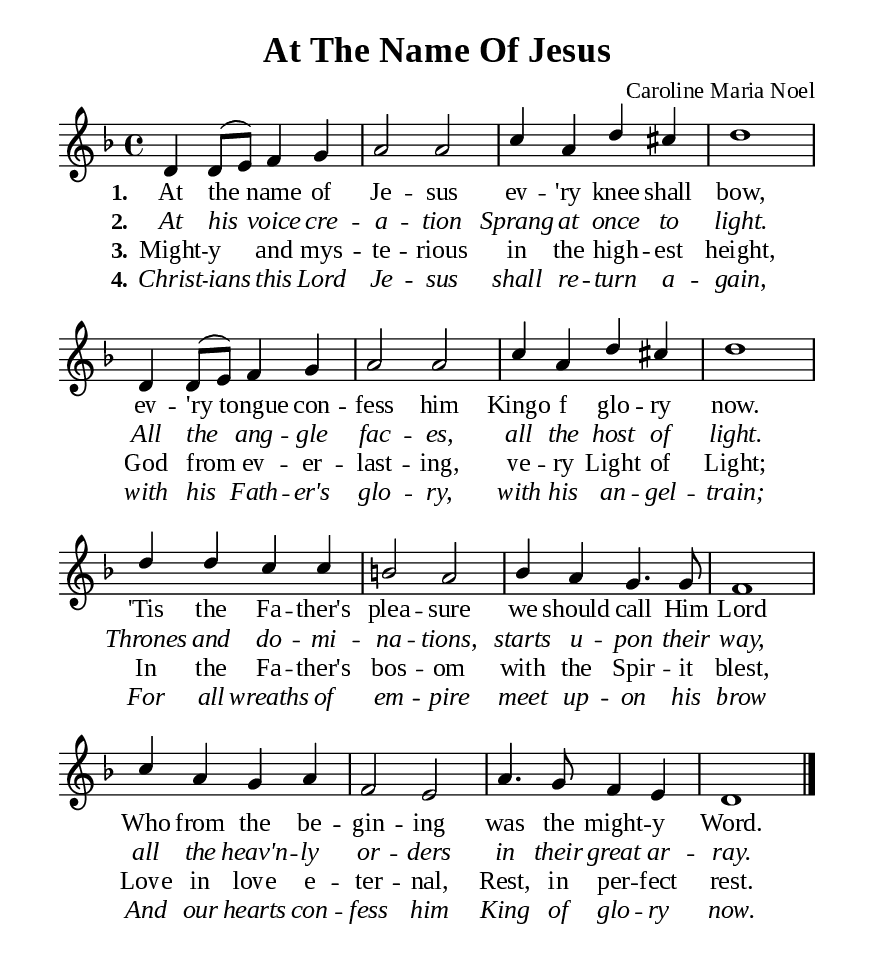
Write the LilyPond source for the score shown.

\version "2.18.2"

\header {
  title = "At The Name Of Jesus"
  composer = "Caroline Maria Noel"
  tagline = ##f
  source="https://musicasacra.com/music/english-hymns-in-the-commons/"
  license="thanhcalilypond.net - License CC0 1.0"
}

global= {
  \key d \minor
  \time 4/4
  \override Score.BarNumber.break-visibility = ##(#f #f #f)
}

\paper {
  #(set-paper-size "a5")
  top-margin = 10\mm
  bottom-margin = 5\mm
  left-margin = 10\mm
  right-margin = 10\mm
  indent = #0
  #(define fonts
	 (make-pango-font-tree "Liberation Serif"
	 		       "Liberation Serif"
			       "Liberation Serif"
			       (/ 20 20)))
  system-system-spacing = #'((basic-distance . 3) (padding . 3))
}

printItalic = \with {
  \override LyricText.font-shape = #'italic
}


% Verse music
musicVerseSoprano = \relative c' {
  %{	01	%} d4 d8 (e) f4 g |
  %{	02	%} a2 a |
  %{	03	%} c4 a d cis |
  %{	04	%} d1 |
  %{	05	%} d,4 d8 (e) f4 g |
  %{	06	%} a2 a |
  %{	07	%} c4 a d cis |
  %{	08	%} d1 |
  %{	09	%} d4 d c c |
  %{	10	%} b!2 a |
  %{	11	%} bes4 a g4. g8 |
  %{	12	%} f1 |
  %{	13	%} c'4 a g a |
  %{	14	%} f2 e |
  %{	15	%} a4. g8 f4 e |
  %{	16	%} d1 \bar "|."
}

% Verse lyrics
verseOne = \lyricmode {
  \set stanza = #"1."
  At the name of Je -- sus ev -- 'ry knee shall bow,
  ev -- 'ry tongue con -- fess him Kingo f glo -- ry now.
  'Tis the Fa -- ther's plea -- sure we should call Him Lord
  Who from the be -- gin -- ing was the might -- y Word.
}

verseTwo = \lyricmode {
  \set stanza = #"2."
  At his voice cre -- a -- tion Sprang at once to light.
  All the ang -- gle fac -- es, all the host of light.
  Thrones and do -- mi -- na -- tions, starts u -- pon their way,
  all the heav'n -- ly or -- ders in their great ar -- ray.
}

verseThree = \lyricmode {
  \set stanza = #"3."
  Might -- y and mys -- te -- rious in the high -- est height,
  God from ev -- er -- last -- ing, ve -- ry Light of Light;
  In the Fa -- ther's bos -- om with the Spir -- it blest,
  Love in love e -- ter -- nal, Rest, in per -- fect rest.
}

verseFour = \lyricmode {
  \set stanza = #"4."
  Christ -- ians this Lord Je -- sus shall re -- turn a -- gain,
  with his Fath -- er's glo -- ry, with his an -- gel -- train;
  For all wreaths of em -- pire meet up -- on his brow
  And our hearts con -- fess him King of glo -- ry now.
}

% Layout
\score {
    \new ChoirStaff <<
      \new Staff <<
        \clef "treble"
        \new Voice = "sopranos" { \global \stemUp \slurUp \musicVerseSoprano }
      >>
      \new Lyrics \lyricsto sopranos \verseOne
      \new Lyrics \printItalic \lyricsto sopranos \verseTwo
      \new Lyrics \lyricsto sopranos \verseThree
      \new Lyrics \printItalic \lyricsto sopranos \verseFour
    >>
}
